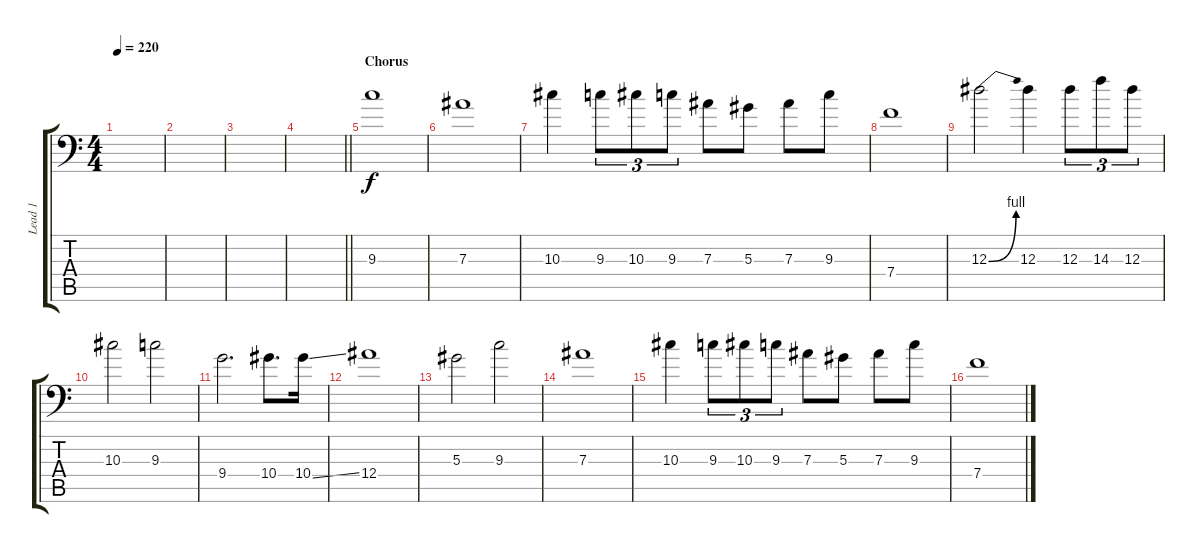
\track ("Lead 1" "Lead 1") {instrument distortionguitar}
\staff {score tabs}
\tuning (C4 G3 Eb3 Bb2 F2 Bb1) {hide}
\ts (4 4)
\tempo 220
\clef f4
\ks c
|
|
|
\barLineRight lightlight
|
\section ("" "Chorus")
9.3.1 |
7.3.1 |
10.3.4 9.3.8{tu (3 2)} 10.3.8{tu (3 2)} 9.3.8{tu (3 2)} 7.3.8 5.3.8 7.3.8 9.3.8 |
7.4.1 |
12.3{be (bend 0 0 60 4)}.2 12.3.4 12.3.8{tu (3 2)} 14.3.8{tu (3 2)} 12.3.8{tu (3 2)} |
10.3.2 9.3.2 |
9.4.2{d} 10.4.8{d} 10.4{ss}.16 |
12.4.1 |
5.3.2 9.3.2 |
7.3.1 |
10.3.4 9.3.8{tu (3 2)} 10.3.8{tu (3 2)} 9.3.8{tu (3 2)} 7.3.8 5.3.8 7.3.8 9.3.8 |
7.4.1
